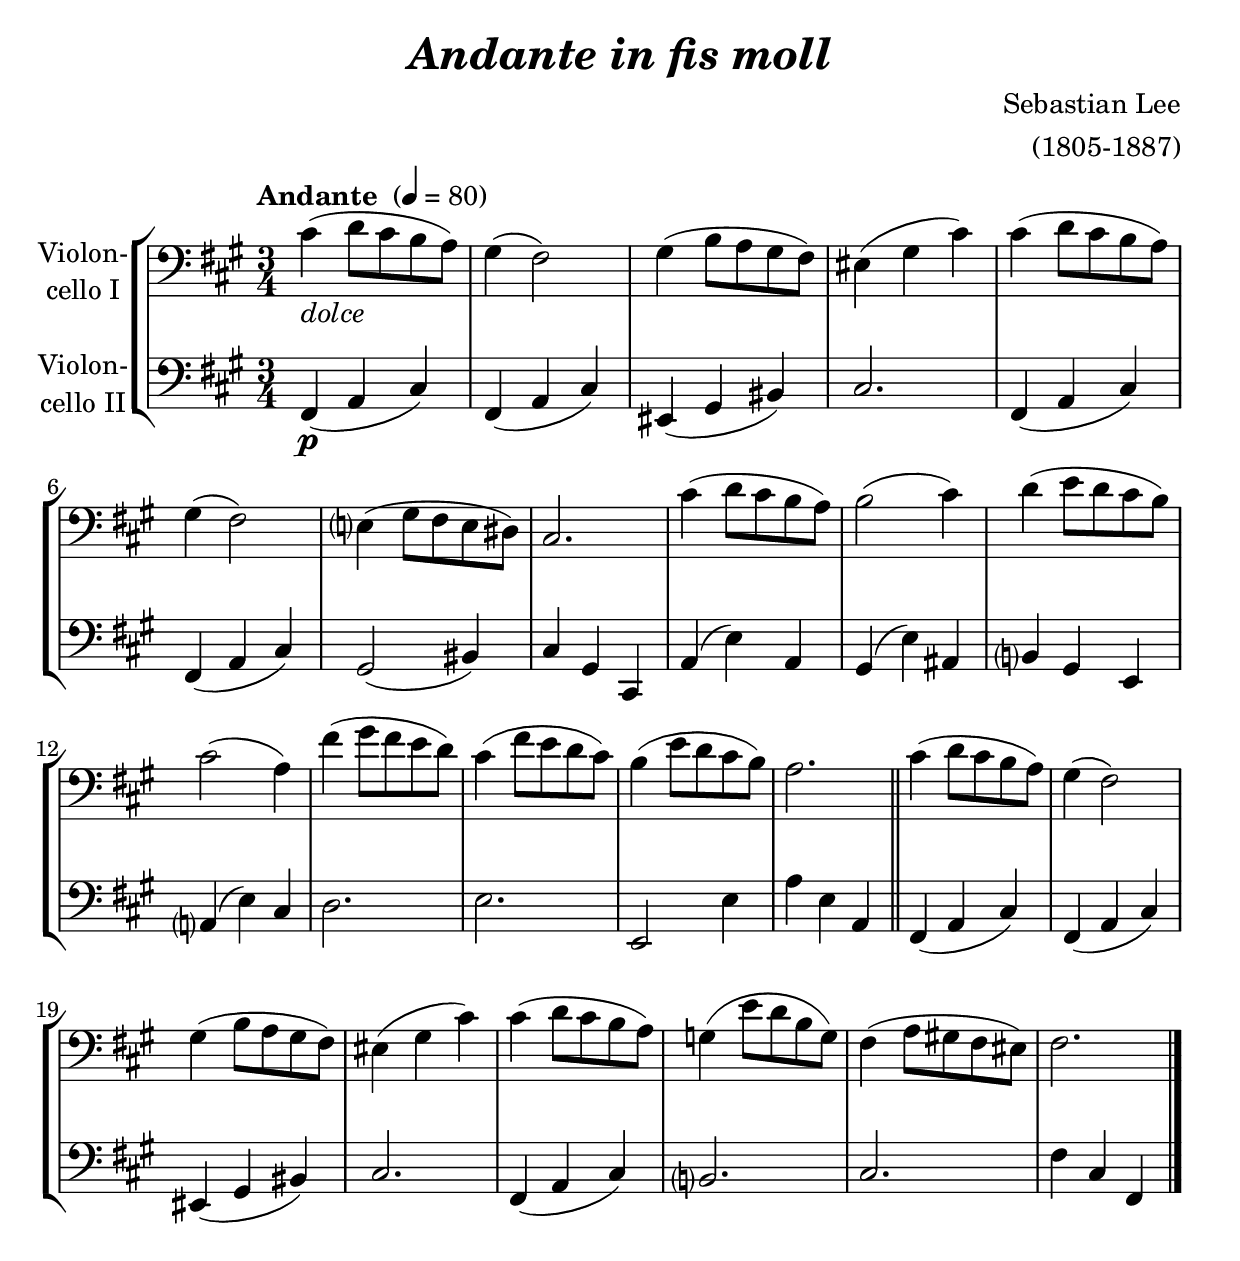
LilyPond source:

\version "2.18.2"
\include "deutsch.ly"
  
#(set-global-staff-size 24)

\header {
  title     = \markup \bold \italic "Andante in fis moll"
  composer  = "Sebastian Lee"
  arranger  = "(1805-1887)"
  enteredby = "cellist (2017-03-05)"
%  piece     = ""
}

voiceconsts = {
  \key fis \minor
  \time 3/4
  \clef "bass"
% \numericTimeSignature
  \compressFullBarRests
  % Set default beaming for all staves
%  \set Timing.beamExceptions = #'()
%  \set Timing.baseMoment     = #(ly:make-moment 1 4)
%  \set Timing.beatStructure  = #'(1 1 1)
  \tempo "Andante " 4=80
}

mifl = "flute"
mist = "string ensemble 1"
%minstr = "accordion"
miba = "bassoon"
%miba = "electric bass (pick)"
%miba = "electric bass (finger)"
%milo = "drawbar organ"
milo = "harpsichord"

dolc = \markup \italic "dolce"

va = \relative c' {
  \voiceconsts

  cis4(_\dolc d8 cis h a)
  gis4( fis2)
  gis4( h8 a gis fis)
  eis4( gis cis)
  cis( d8 cis h a)
  gis4( fis2)
  e?4( gis8 fis e dis)
  cis2.

  cis'4( d8 cis h a)
  h2( cis4)
  d( e8 d cis h)
  cis2( a4)
  fis'( gis8 fis e d)
  cis4( fis8 e d cis)
  h4( e8 d cis h)
  a2. \bar "||"

  cis4( d8 cis h a)
  gis4( fis2)
  gis4( h8 a gis fis)
  eis4( gis cis)
  cis( d8 cis h a)
  g4( e'8 d h g)
  fis4( a8 gis! fis eis)
  fis2. \bar "|."
}

vb = \relative c, {
  \voiceconsts

  fis4(\p a cis)
  fis,( a cis)
  eis,( gis his)
  cis2.
  fis,4( a cis)
  fis,( a cis)
  gis2( his4)
  cis gis cis,

  a'( e') a,
  gis( e') ais,
  h? gis e
  a?( e') cis
  d2.
  e
  e,2 e'4
  a e a, \bar "||"

  fis( a cis)
  fis,( a cis)
  eis,( gis his)
  cis2.
  fis,4( a cis)
  h?2.
  cis
  fis4 cis fis, \bar "|."
}


music = \new StaffGroup <<
      \new Staff {
	\set Staff.midiInstrument = \miba
	\set Staff.instrumentName = \markup \center-column { "Violon-" "cello I" }
	\transpose fis fis { \va }
      }

      \new Staff {
	\set Staff.midiInstrument = \miba
	\set Staff.instrumentName = \markup \center-column { "Violon-" "cello II" }
	\transpose fis fis { \vb }
      }
>>

\book {
  \score {
    \music
    \layout {}
  }

  \score {
    \unfoldRepeats \music

    \midi {
      \context {
        \Score
      }
    }
  }
}
